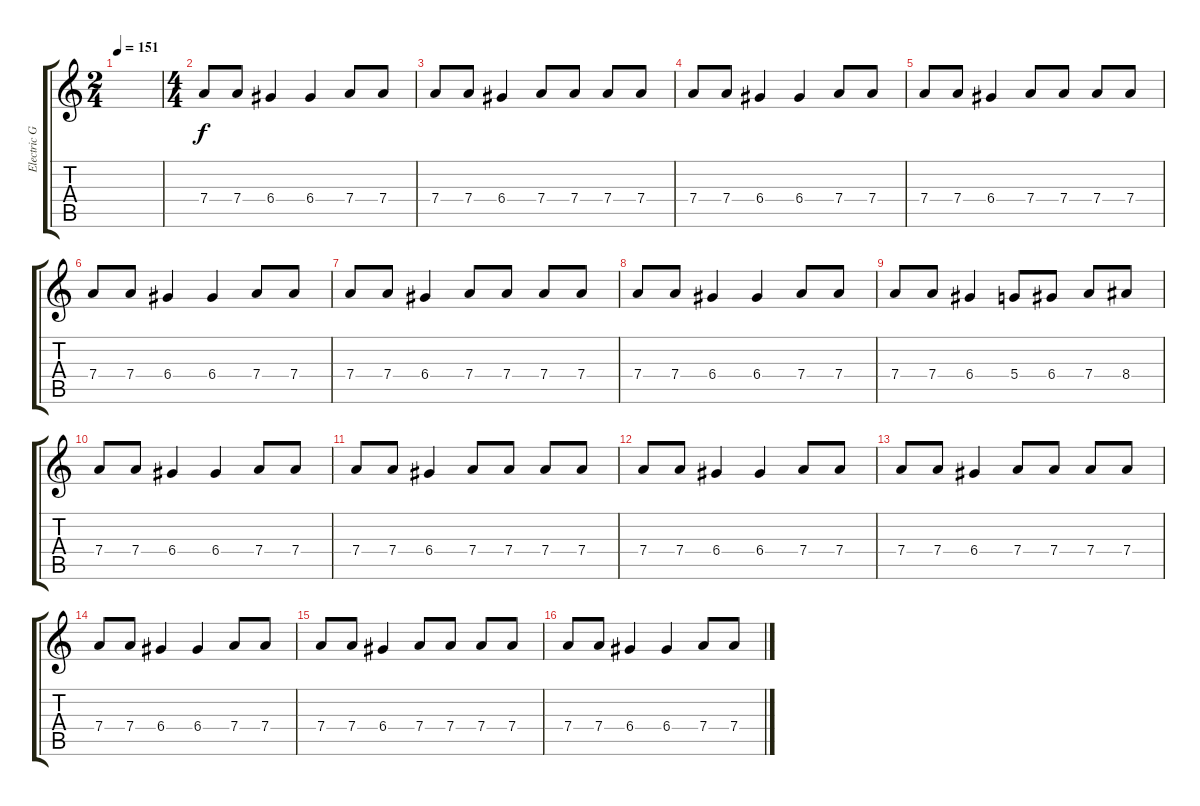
\track ("Electric Guitar" "Electric G") {instrument electricguitarclean}
\staff {score tabs}
\tuning (E4 B3 G3 D3 A2 E2) {hide}
\ts (2 4)
\tempo 151
\clef g2
\ks c
|
\ts (4 4)
7.4.8 7.4.8 6.4.4 6.4.4 7.4.8 7.4.8 |
7.4.8 7.4.8 6.4.4 7.4.8 7.4.8 7.4.8 7.4.8 |
7.4.8 7.4.8 6.4.4 6.4.4 7.4.8 7.4.8 |
7.4.8 7.4.8 6.4.4 7.4.8 7.4.8 7.4.8 7.4.8 |
7.4.8 7.4.8 6.4.4 6.4.4 7.4.8 7.4.8 |
7.4.8 7.4.8 6.4.4 7.4.8 7.4.8 7.4.8 7.4.8 |
7.4.8 7.4.8 6.4.4 6.4.4 7.4.8 7.4.8 |
7.4.8 7.4.8 6.4.4 5.4.8 6.4.8 7.4.8 8.4.8 |
7.4.8 7.4.8 6.4.4 6.4.4 7.4.8 7.4.8 |
7.4.8 7.4.8 6.4.4 7.4.8 7.4.8 7.4.8 7.4.8 |
7.4.8 7.4.8 6.4.4 6.4.4 7.4.8 7.4.8 |
7.4.8 7.4.8 6.4.4 7.4.8 7.4.8 7.4.8 7.4.8 |
7.4.8 7.4.8 6.4.4 6.4.4 7.4.8 7.4.8 |
7.4.8 7.4.8 6.4.4 7.4.8 7.4.8 7.4.8 7.4.8 |
7.4.8 7.4.8 6.4.4 6.4.4 7.4.8 7.4.8
